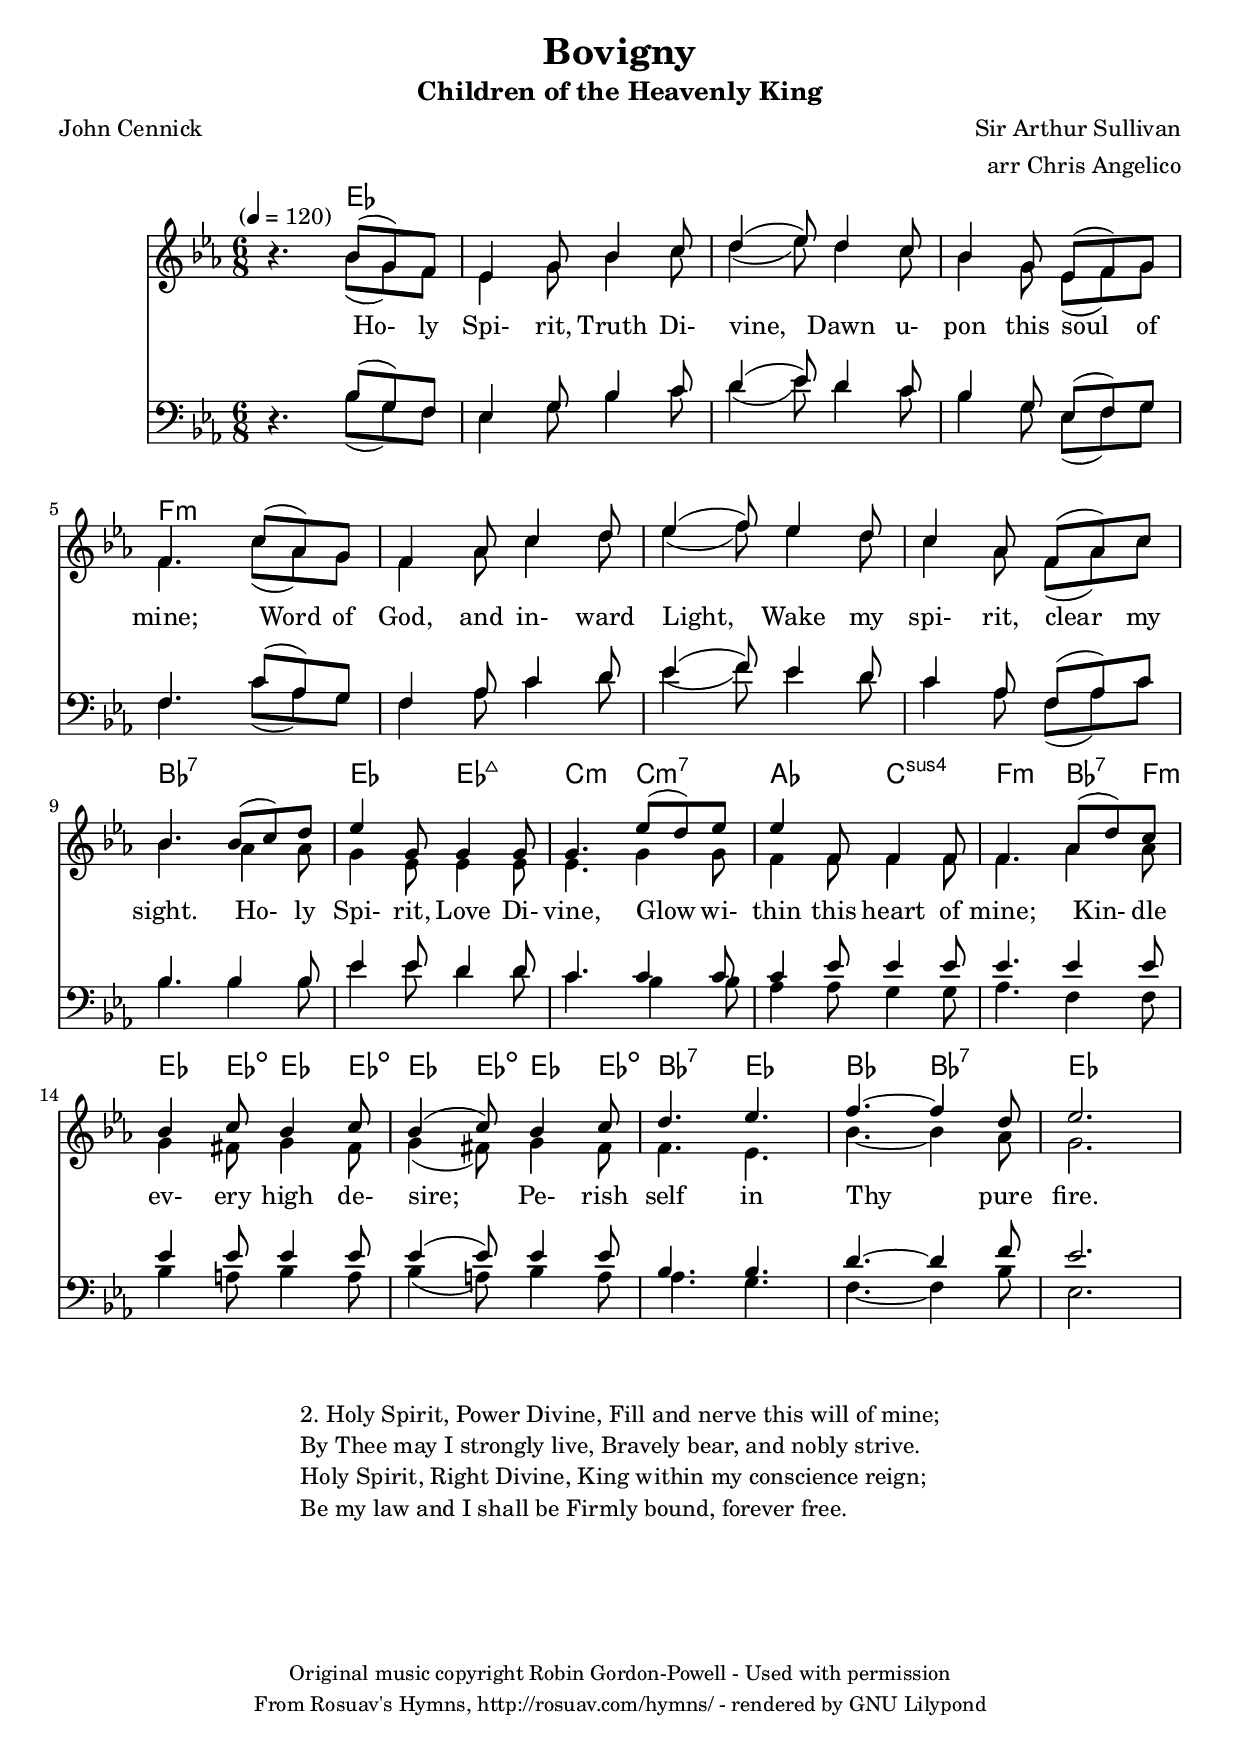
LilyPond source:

\version "2.24.0"
% As to that, we would reply
% Words from RCH #574 or #193
\include "Hymnal.ly"

\header
{
    title="Bovigny"
    subtitle="Children of the Heavenly King"
    poet="John Cennick"
    composer="Sir Arthur Sullivan" % circa 1898
    arranger="arr Chris Angelico" % 2011-10-09 / 2011-12-18
    % meter="" ??
    % piece="" ??
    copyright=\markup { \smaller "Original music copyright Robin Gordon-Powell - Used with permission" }
}

\score {
    <<
        \new ChordNames {
            \set chordChanges = ##t
            \transpose c c,
            \chordmode {
		s4.
		ef4 ef8 ef4 ef8 ef4 ef8 ef4 ef8 ef4 ef8 ef4 ef8 ef4 ef8 f4.:m
		f4:m f8:m f4:m f8:m f4:m f8:m f4:m f8:m f4:m f8:m f4:m f8:m f4:m f8:m bf4.:7
		bf:7 ef ef:maj c:m c:m7 af c:sus4 f:m bf4:7 f8:m
		ef4 ef8:dim ef4 ef8:dim ef4 ef8:dim ef4 ef8:dim bf4.:7 ef4. bf4.~bf4:7 bf8:7 ef2.
            }
        }
        \new Staff <<
            \set Staff.midiInstrument = "acoustic grand"
            \key ef \major
            \time 6/8
            \tempo "" 4 = 120
            \new Voice = "sops" \relative f' {
                r4.
                \voiceOne
		bf8(g) f ef4 g8 bf4 c8 d4(ef8) d4 c8 bf4 g8 ef(f) g f4.
		c'8(af) g f4 af8 c4 d8 ef4(f8) ef4 d8 c4 af8 f(af) c bf4.
		bf8(c) d ef4 g,8 g4 g8 g4. ef'8(d) ef ef4 f,8 f4 f8 f4.
		af8(d) c bf4 c8 bf4 c8 bf4(c8) bf4 c8 d4. ef4. f4.~f4
		d8 ef2.
            }
            \addlyrics { \lyr \lyricmode {
                % !Chil- dren of the heaven- ly King, As ye jour- ney, sweet- ly sing;
		% !Sing your Sav- iour's wor- thy praise, Glor- ious in His works and ways.
		% !We are trav'- ling home to God, In the way the fa- thers trod;
		% !They are hap- py now, and we Soon their hap- pi- ness shall see.

		!Ho- ly Spi- rit, Truth Di- vine, Dawn u- pon this soul of mine;
		!Word of God, and in- ward Light, Wake my spi- rit, clear my sight.
		!Ho- ly Spi- rit, Love Di- vine, Glow wi- thin this heart of mine;
		!Kin- dle ev- ery high de- sire; Pe- rish self in Thy pure fire.
            } }
            \new Voice = "alto" \relative f' {
                s4. % The same rest, but as a spacer so it doesn't print
                \voiceTwo
		bf8(g) f ef4 g8 bf4 c8 d4(ef8) d4 c8 bf4 g8 ef(f) g f4.
		c'8(af) g f4 af8 c4 d8 ef4(f8) ef4 d8 c4 af8 f(af) c bf4.
		af4 af8 g4 ef8 ef4 ef8 ef4. g4 g8 f4 f8 f4 f8 f4.
		af4 af8 g4 fs8 g4 fs8 g4(fs8) g4 fs8 f4. ef4. bf'4.~bf4 af8 g2.
            }
        >>
        \new Staff <<
            \clef bass
            \key ef \major
            \new Voice = "tenor" \relative c' {
                r4.
                \voiceOne
		bf8(g) f ef4 g8 bf4 c8 d4(ef8) d4 c8 bf4 g8 ef(f) g f4.
		c'8(af) g f4 af8 c4 d8 ef4(f8) ef4 d8 c4 af8 f(af) c bf4.
		bf4 bf8 ef4 ef8 d4 d8 c4. c4 c8 c4 ef8 ef4 ef8 ef4.
		ef4 ef8 ef4 ef8 ef4 ef8 ef4(ef8) ef4 ef8 bf4. bf d4.~d4 f8 ef2.
            }
            \new Voice = "bass" \relative c' {
                s4.
                \voiceTwo
		bf8(g) f ef4 g8 bf4 c8 d4(ef8) d4 c8 bf4 g8 ef(f) g f4.
		c'8(af) g f4 af8 c4 d8 ef4(f8) ef4 d8 c4 af8 f(af) c bf4.
		bf4 bf8 ef4 ef8 d4 d8 c4. bf4 bf8 af4 af8 g4 g8 af4.
		f4 f8 bf4 a8 bf4 a8 bf4(a8) bf4 a8 af4. g f4.~f4 bf8 ef,2.
            }
        >>
    >>
    \layout { }
    % \midi { \context { \ChordNames \remove Note_performer } } % Stop chords from sounding in the MIDI
    \midi { } % Sound the chords
}

% Additional verses
\markup \fill-line {
\column {
"2. Holy Spirit, Power Divine, Fill and nerve this will of mine;"
"By Thee may I strongly live, Bravely bear, and nobly strive."
"Holy Spirit, Right Divine, King within my conscience reign;"
"Be my law and I shall be Firmly bound, forever free."
}
}
